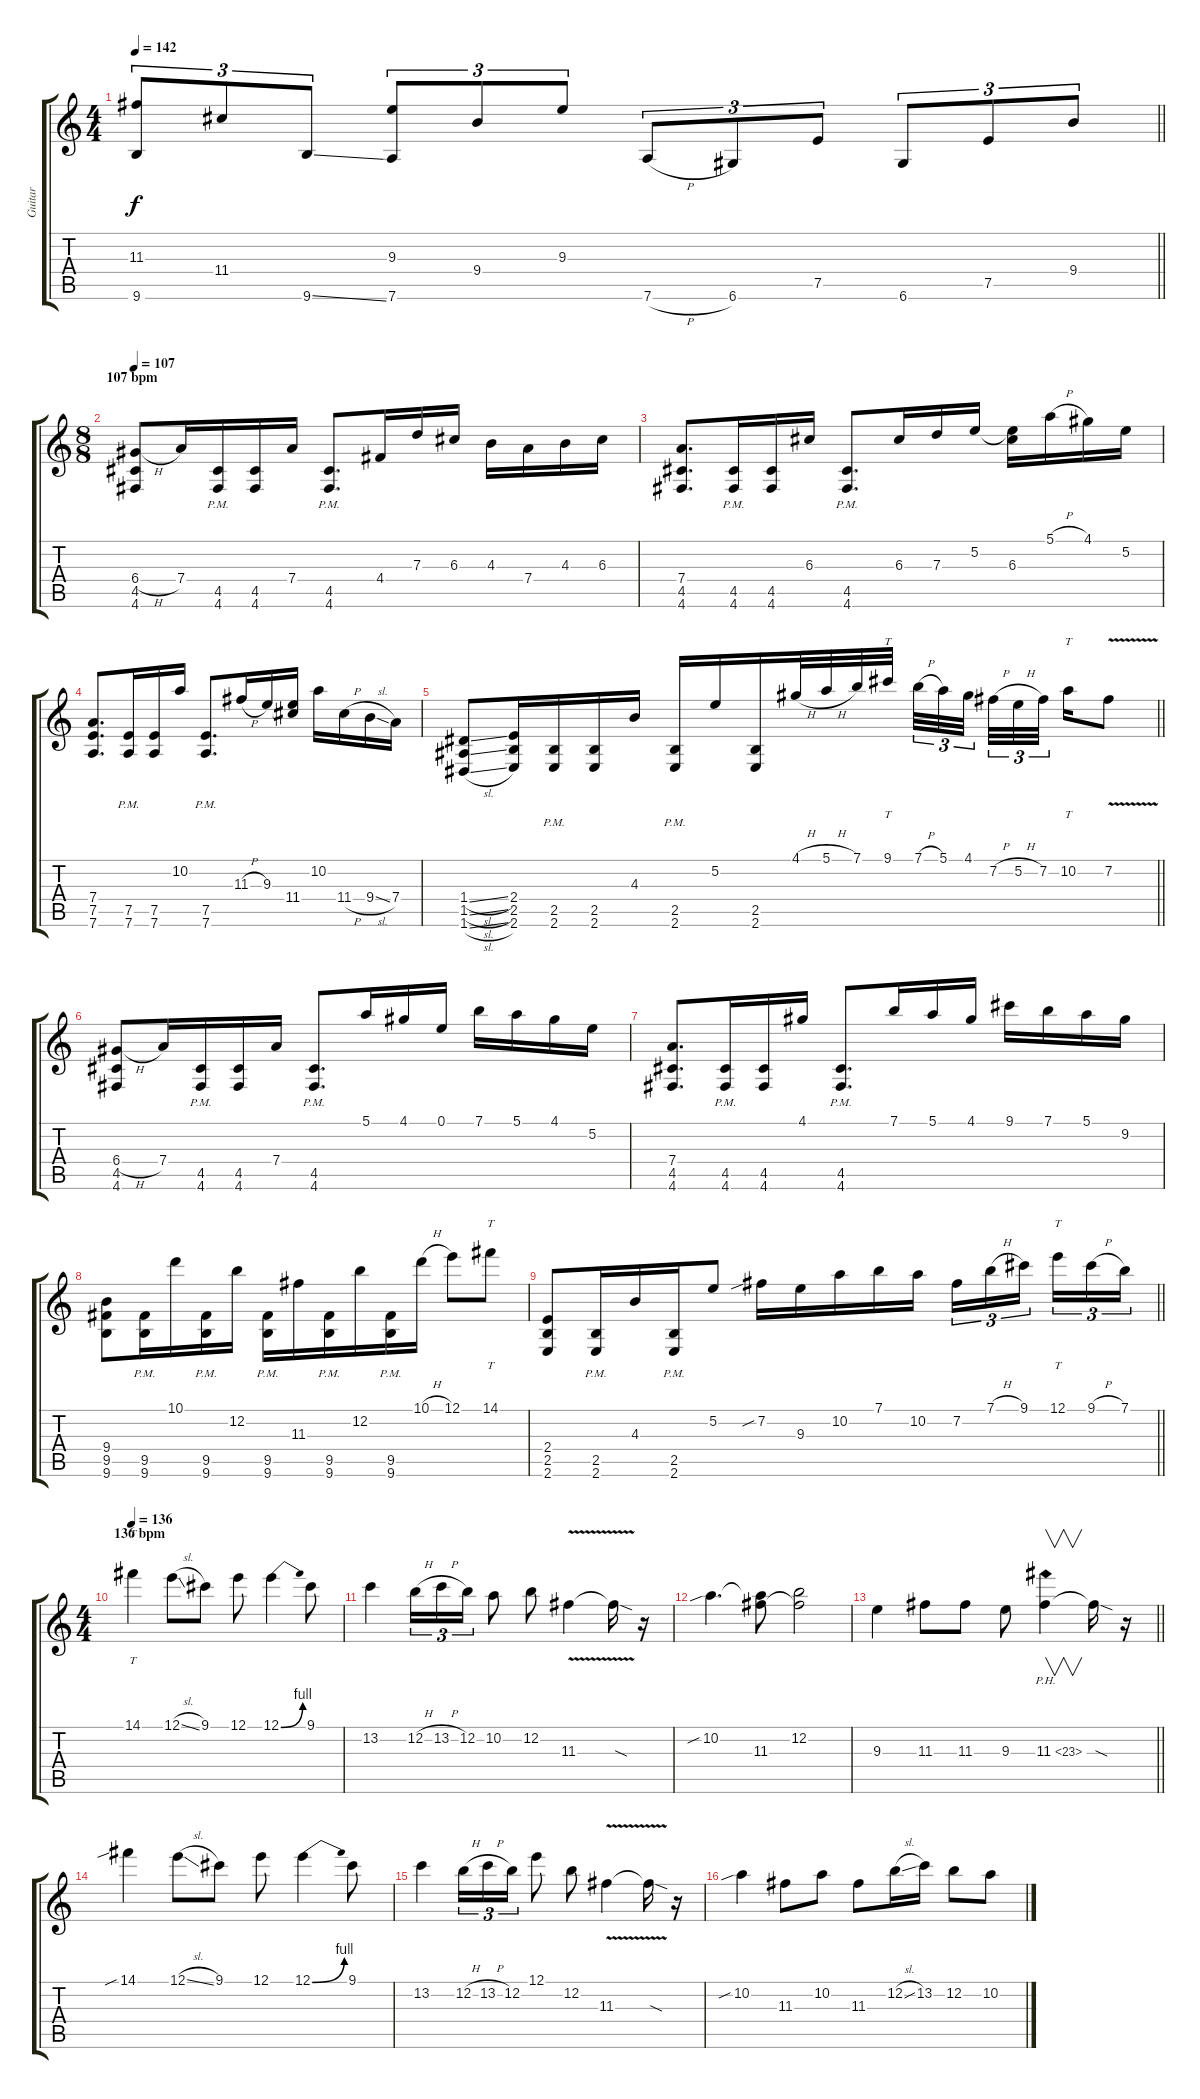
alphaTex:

\track ("Guitar" "Guitar") {instrument distortionguitar}
\staff {score tabs}
\tuning (E4 B3 G3 D3 A2 D2) {hide}
\ts (4 4)
\tempo 142
\clef g2
\barLineRight lightlight
\ks c
(11.3 9.6).8{tu (3 2) dy f} 11.4.8{tu (3 2)} 9.6{ss}.8{tu (3 2)} (9.3 7.6).8{tu (3 2)} 9.4.8{tu (3 2)} 9.3.8{tu (3 2)} 7.6{h}.8{tu (3 2)} 6.6.8{tu (3 2)} 7.5.8{tu (3 2)} 6.6.8{tu (3 2)} 7.5.8{tu (3 2)} 9.4.8{tu (3 2)} |
\ts (8 8)
\section ("" "107 bpm")
\tempo 107
(6.4{h} 4.5 4.6).8{balance 4} 7.4.16 (4.5{pm} 4.6{pm}).16 (4.5 4.6).16 7.4.16 (4.5{pm} 4.6{pm}).8{d} 4.4.16 7.3.16 6.3.16 4.3.16 7.4.16 4.3.16 6.3.16 |
(7.4 4.5 4.6).8{d} (4.5 4.6{pm}).16 (4.5 4.6).16 6.3.16 (4.5{pm} 4.6{pm}).8{d} 6.3.16 7.3.16 5.2.16 (5.2{t} 6.3).16 5.1{h}.16 4.1.16 5.2.16 |
(7.4 7.5 7.6).8{d} (7.5{pm} 7.6{pm}).16 (7.5 7.6).16 10.2.16 (7.5{pm} 7.6{pm}).8{d} 11.3{h}.16 9.3.16 (9.3{t} 11.4).16 10.2.16 11.4{h}.16 9.4{sl}.16 7.4.16 |
\barLineRight lightlight
(1.4{sl} 1.5{sl} 1.6{sl}).8 (2.4 2.5 2.6).16 (2.5{pm} 2.6{pm}).16 (2.5 2.6).16 4.3.16 (2.5{pm} 2.6{pm}).16 5.2.16 (2.5 2.6).16 4.1{h}.32 5.1{h}.32 7.1.32 9.1.32{tt beam splitsecondary} 7.1{h}.32{tu (3 2)} 5.1.32{tu (3 2)} 4.1.32{tu (3 2)} 7.2{h}.32{tu (3 2)} 5.2{h}.32{tu (3 2)} 7.2.32{tu (3 2) beam splitsecondary} 10.2.16{tt} 7.2{v}.8 |
(6.4{h} 4.5 4.6).8 7.4.16 (4.5{pm} 4.6{pm}).16 (4.5 4.6).16 7.4.16 (4.5{pm} 4.6{pm}).8{d} 5.1.16 4.1.16 0.1.16 7.1.16 5.1.16 4.1.16 5.2.16 |
(7.4 4.5 4.6).8{d} (4.5{pm} 4.6{pm}).16 (4.5 4.6).16 4.1.16 (4.5{pm} 4.6{pm}).8{d} 7.1.16 5.1.16 4.1.16 9.1.16 7.1.16 5.1.16 9.2.16 |
(9.4 9.5 9.6).8 (9.5{pm} 9.6{pm}).16 10.1.16 (9.5{pm} 9.6{pm}).16 12.2.16 (9.5{pm} 9.6{pm}).16 11.3.16 (9.5{pm} 9.6{pm}).16 12.2.16 (9.5{pm} 9.6{pm}).16 10.1{h}.16 12.1.8 14.1.8{tt} |
\barLineRight lightlight
(2.4 2.5 2.6).8 (2.5{pm} 2.6{pm}).16 4.3.16 (2.5{pm} 2.6{pm}).16 5.2.8 7.2{sib}.16 9.3.16 10.2.16 7.1.16 10.2.16 7.2.16{tu (3 2)} 7.1{h}.16{tu (3 2)} 9.1.16{tu (3 2)} 12.1.16{tt tu (3 2)} 9.1{h}.16{tu (3 2)} 7.1.16{tu (3 2)} |
\ts (4 4)
\section ("" "136 bpm")
\tempo 136
14.1.4{tt balance 8 instrument electricguitarjazz} 12.1{sl}.8 9.1.8 12.1.8 12.1{be (bend 0 0 60 4)}.4 9.1.8 |
13.2.4 12.2{h}.16{tu (3 2)} 13.2{h}.16{tu (3 2)} 12.2.16{tu (3 2)} 10.2.8 12.2.8 11.3{v}.4 11.3{sod t}.16 r.16 |
10.2{sib}.4{d} (10.2{t} 11.3).8 (12.2 11.3{t}).2 |
\barLineRight lightlight
9.3.4 11.3.8 11.3.8 9.3.8 11.3{ph 12}.4{v} 11.3{sod t}.16 r.16 |
14.1{sib}.4 12.1{sl}.8 9.1.8 12.1.8 12.1{be (bend 0 0 60 4)}.4 9.1.8 |
13.2.4 12.2{h}.16{tu (3 2)} 13.2{h}.16{tu (3 2)} 12.2.16{tu (3 2)} 12.1.8 12.2.8 11.3{v}.4 11.3{sod t}.16 r.16 |
10.2{sib}.4 11.3.8 10.2.8 11.3.8 12.2{sl}.16 13.2.16 12.2.8 10.2.8
